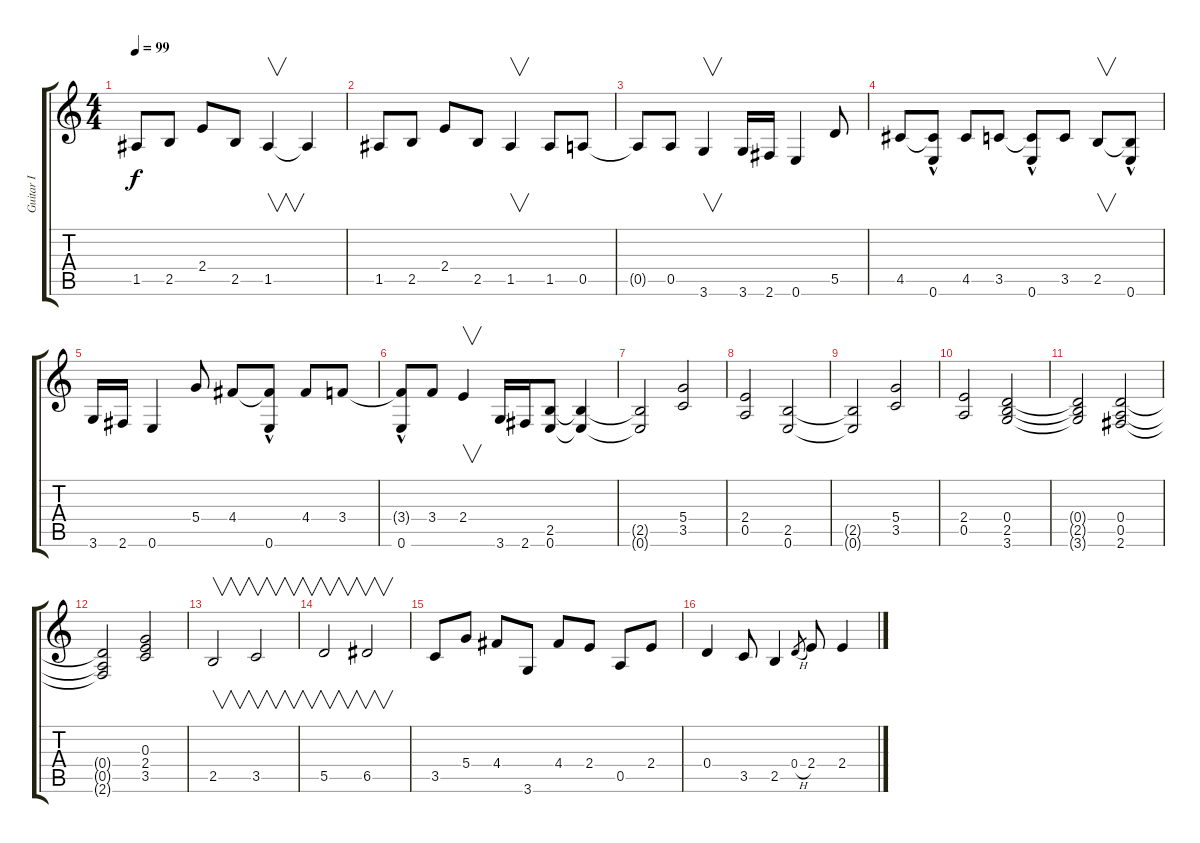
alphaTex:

\track ("Guitar I" "Guitar I") {instrument overdrivenguitar}
\staff {score tabs}
\tuning (E4 B3 G3 D3 A2 E2) {hide}
\ts (4 4)
\tempo 99
\clef g2
\ks c
1.5.8{dy f} 2.5.8 2.4.8 2.5.8 1.5.4{v} 1.5{t}.4 |
1.5.8 2.5.8 2.4.8 2.5.8 1.5.4{v} 1.5.8 0.5.8 |
0.5{t}.8 0.5.8 3.6.4{v} 3.6.16 2.6.16 0.6.4 5.5.8 |
4.5.8 (4.5{t} 0.6{hac}).8 4.5.8 3.5.8 (3.5{t} 0.6{hac}).8 3.5.8 2.5.8{v} (2.5{t} 0.6{hac}).8 |
3.6.16 2.6.16 0.6.4 5.4.8 4.4.8 (4.4{t} 0.6{hac}).8 4.4.8 3.4.8 |
(3.4{t} 0.6{hac}).8 3.4.8 2.4.4{v} 3.6.16 2.6.16 (2.5 0.6).8 (2.5{t} 0.6{t}).4 |
(2.5{t} 0.6{t}).2 (5.4 3.5).2 |
(2.4 0.5).2 (2.5 0.6).2 |
(2.5{t} 0.6{t}).2 (5.4 3.5).2 |
(2.4 0.5).2 (0.4 2.5 3.6).2 |
(0.4{t} 2.5{t} 3.6{t}).2 (0.4 0.5 2.6).2 |
(0.4{t} 0.5{t} 2.6{t}).2 (0.3 2.4 3.5).2 |
2.5.2{v} 3.5.2{v} |
5.5.2{v} 6.5.2{v} |
3.5.8 5.4.8 4.4.8 3.6.8 4.4.8 2.4.8 0.5.8 2.4.8 |
0.4.4 3.5.8 2.5.4 0.4{h}.8{gr} 2.4.8 2.4.4
